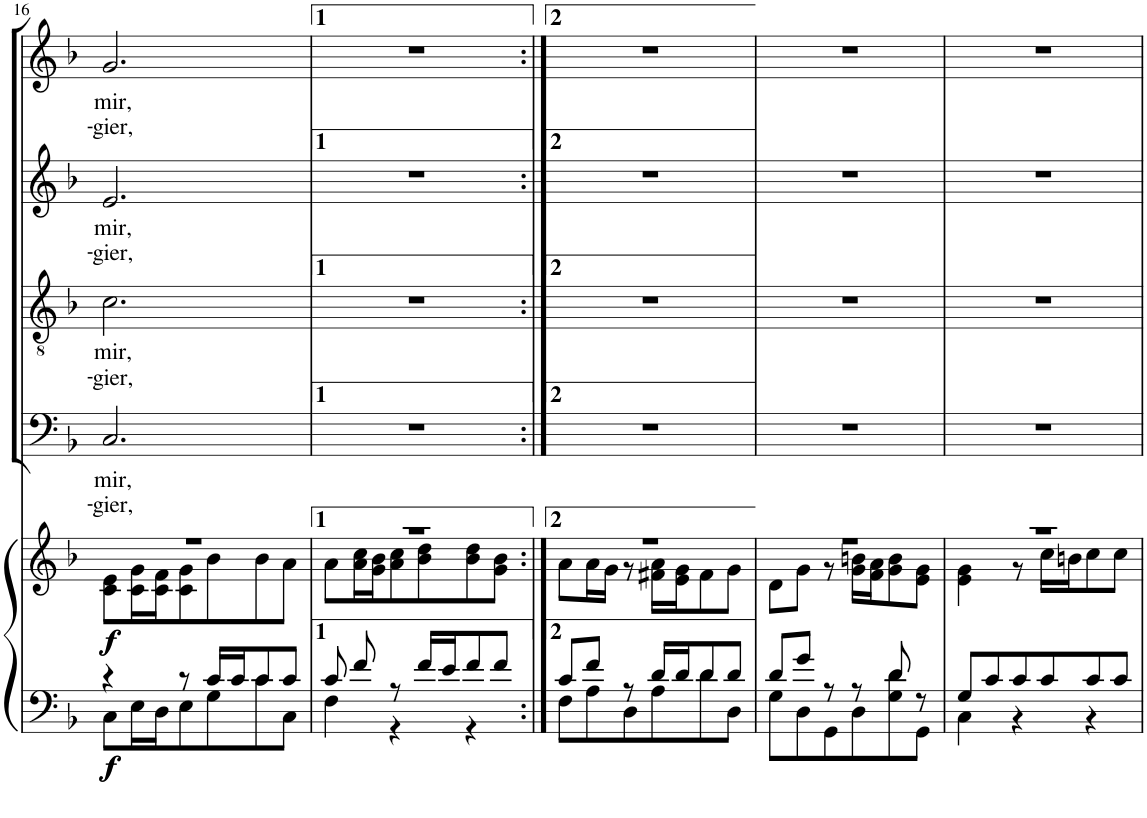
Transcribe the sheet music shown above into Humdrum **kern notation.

**kern	**dynam	**kern	**dynam	**kern	**text	**text	**kern	**text	**text	**kern	**text	**text	**kern	**text	**text
*part6	*part6	*part5	*part5	*part4	*part4	*part4	*part3	*part3	*part3	*part2	*part2	*part2	*part1	*part1	*part1
*staff6	*staff6	*staff5	*staff5	*staff4	*staff4	*staff4	*staff3	*staff3	*staff3	*staff2	*staff2	*staff2	*staff1	*staff1	*staff1
*I"Pipe Organ	*	*I"Pipe Organ	*	*I"Bassi	*	*	*I"Tenori	*	*	*I"Contralti	*	*	*I"Soprani	*	*
*I'P Org	*	*I'P Org	*	*	*	*	*	*	*	*	*	*	*	*	*
!!LO:PB:g=z
*clefF4	*	*clefG2	*	*clefF4	*	*	*clefGv2	*	*	*clefG2	*	*	*clefG2	*	*
*	*	*	*	*	*	*	*	*	*	*	*	*	*Trd1c2	*	*
*k[b-]	*	*k[b-]	*	*k[b-]	*	*	*k[b-]	*	*	*k[b-]	*	*	*k[b-]	*	*
*F:	*	*F:	*	*F:	*	*	*F:	*	*	*F:	*	*	*F:	*	*
*M3/4	*	*M3/4	*	*M3/4	*	*	*M3/4	*	*	*M3/4	*	*	*M3/4	*	*
=16	=16	=16	=16	=16	=16	=16	=16	=16	=16	=16	=16	=16	=16	=16	=16
*^	*	*^	*	*	*	*	*	*	*	*	*	*	*	*	*
!	!	!LO:DY:b	!	!	!	!	!LO:LY:b	!LO:LY:b	!	!LO:LY:b	!LO:LY:b	!	!LO:LY:b	!LO:LY:b	!	!LO:LY:b	!LO:LY:b
!	!	!LO:DY:n=1:b	!	!	!LO:DY:b	!	!	!	!	!	!	!	!	!	!	!	!
!	!	!	!	!	!LO:DY:n=1:b	!	!	!	!	!	!	!	!	!	!	!	!
4r	8C\L	f f	2.r	8c\ 8e\L	f f	2.C/	mir,	-gier,	2.c\	mir,	-gier,	2.e/	mir,	-gier,	2.g/	mir,	-gier,
.	16E\L	.	.	16c\ 16g\L	.	.	.	.	.	.	.	.	.	.	.	.	.
.	16D\J	.	.	16c\ 16f\J	.	.	.	.	.	.	.	.	.	.	.	.	.
8r	8E\	.	.	8c\ 8g\	.	.	.	.	.	.	.	.	.	.	.	.	.
16c/LL	8G\	.	.	8b-\	.	.	.	.	.	.	.	.	.	.	.	.	.
16c/J	.	.	.	.	.	.	.	.	.	.	.	.	.	.	.	.	.
8c/	8c\	.	.	8b-\	.	.	.	.	.	.	.	.	.	.	.	.	.
8c/J	8C\J	.	.	8a\J	.	.	.	.	.	.	.	.	.	.	.	.	.
=17	=17	=17	=17	=17	=17	=17	=17	=17	=17	=17	=17	=17	=17	=17	=17	=17	=17
8c/	4F\	.	2.r	8a\L	.	2.r	.	.	2.r	.	.	2.r	.	.	2.r	.	.
8f/	.	.	.	16a\ 16cc\L	.	.	.	.	.	.	.	.	.	.	.	.	.
.	.	.	.	16g\ 16b-\J	.	.	.	.	.	.	.	.	.	.	.	.	.
8r	4r	.	.	8a\ 8cc\	.	.	.	.	.	.	.	.	.	.	.	.	.
16f/LL	.	.	.	8b-\ 8dd\	.	.	.	.	.	.	.	.	.	.	.	.	.
16e/J	.	.	.	.	.	.	.	.	.	.	.	.	.	.	.	.	.
8f/	4r	.	.	8b-\ 8dd\	.	.	.	.	.	.	.	.	.	.	.	.	.
8f/J	.	.	.	8g\ 8b-\J	.	.	.	.	.	.	.	.	.	.	.	.	.
=18:|!	=18:|!	=18:|!	=18:|!	=18:|!	=18:|!	=18:|!	=18:|!	=18:|!	=18:|!	=18:|!	=18:|!	=18:|!	=18:|!	=18:|!	=18:|!	=18:|!	=18:|!
8c/L	8F\L	.	2.r	8a\L	.	2.r	.	.	2.r	.	.	2.r	.	.	2.r	.	.
8f/J	8A\	.	.	16a\L	.	.	.	.	.	.	.	.	.	.	.	.	.
.	.	.	.	16g\JJ	.	.	.	.	.	.	.	.	.	.	.	.	.
8r	8D\	.	.	8r	.	.	.	.	.	.	.	.	.	.	.	.	.
16d/LL	8A\	.	.	16f#X\ 16a\LL	.	.	.	.	.	.	.	.	.	.	.	.	.
16d/J	.	.	.	16e\ 16g\J	.	.	.	.	.	.	.	.	.	.	.	.	.
8d/	8d\	.	.	8f#\	.	.	.	.	.	.	.	.	.	.	.	.	.
8d/J	8D\J	.	.	8g\J	.	.	.	.	.	.	.	.	.	.	.	.	.
=19	=19	=19	=19	=19	=19	=19	=19	=19	=19	=19	=19	=19	=19	=19	=19	=19	=19
8d/L	8G\L	.	2.r	8d\L	.	2.r	.	.	2.r	.	.	2.r	.	.	2.r	.	.
8g/J	8D\	.	.	8g\J	.	.	.	.	.	.	.	.	.	.	.	.	.
8r	8GG\	.	.	8r	.	.	.	.	.	.	.	.	.	.	.	.	.
8r	8D\	.	.	16g\ 16bn\LL	.	.	.	.	.	.	.	.	.	.	.	.	.
.	.	.	.	16f\ 16a\J	.	.	.	.	.	.	.	.	.	.	.	.	.
8d/	8G\ 8d\	.	.	8g\ 8b\	.	.	.	.	.	.	.	.	.	.	.	.	.
8r	8GG\J	.	.	8e\ 8g\J	.	.	.	.	.	.	.	.	.	.	.	.	.
=20	=20	=20	=20	=20	=20	=20	=20	=20	=20	=20	=20	=20	=20	=20	=20	=20	=20
8G/L	4C\	.	2.r	4e\ 4g\	.	2.r	.	.	2.r	.	.	2.r	.	.	2.r	.	.
8c/	.	.	.	.	.	.	.	.	.	.	.	.	.	.	.	.	.
8c/	4r	.	.	8r	.	.	.	.	.	.	.	.	.	.	.	.	.
8c/	.	.	.	16cc\LL	.	.	.	.	.	.	.	.	.	.	.	.	.
.	.	.	.	16bn\J	.	.	.	.	.	.	.	.	.	.	.	.	.
8c/	4r	.	.	8cc\	.	.	.	.	.	.	.	.	.	.	.	.	.
8c/J	.	.	.	8cc\J	.	.	.	.	.	.	.	.	.	.	.	.	.
*v	*v	*	*	*	*	*	*	*	*	*	*	*	*	*	*	*	*
*	*	*v	*v	*	*	*	*	*	*	*	*	*	*	*	*	*
=	=	=	=	=	=	=	=	=	=	=	=	=	=	=	=
*-	*-	*-	*-	*-	*-	*-	*-	*-	*-	*-	*-	*-	*-	*-	*-
